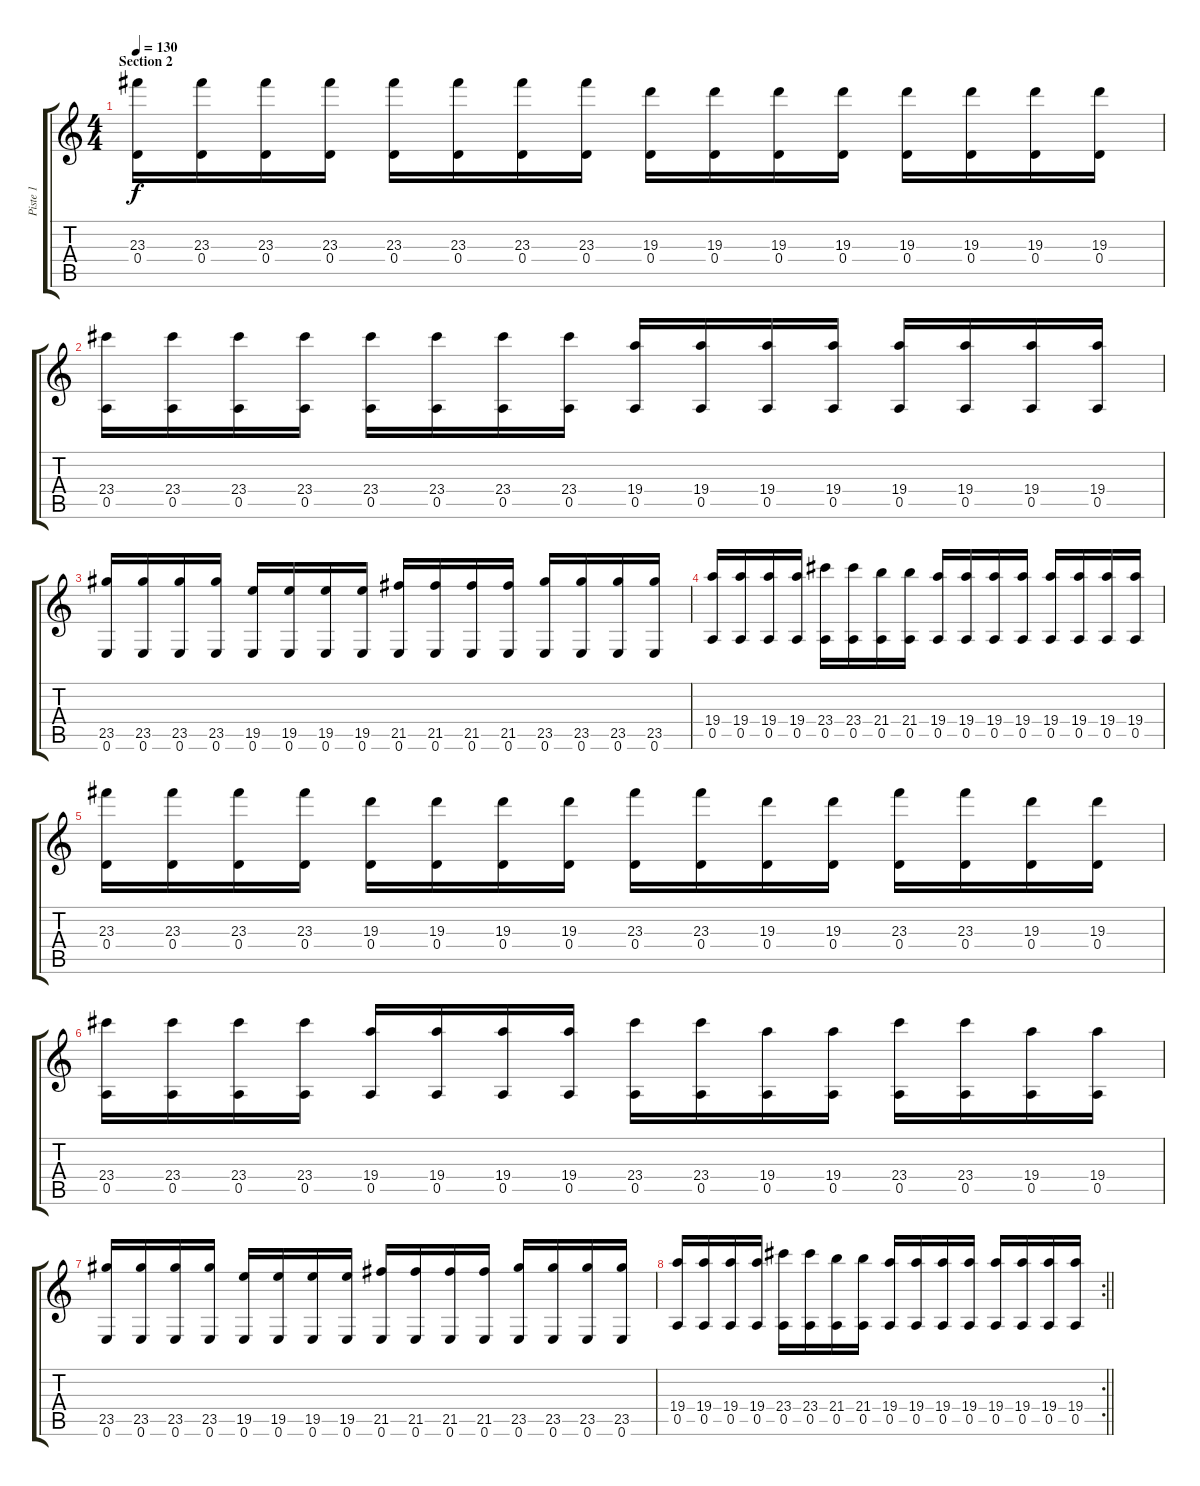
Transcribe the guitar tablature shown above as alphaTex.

\track ("Piste 1" "Piste 1") {instrument distortionguitar}
\staff {score tabs}
\tuning (E4 B3 G3 D3 A2 E2) {hide}
\ts (4 4)
\section ("" "Section 2")
\tempo 130
\clef g2
\ks c
(23.3 0.4).16{dy f} (23.3 0.4).16 (23.3 0.4).16 (23.3 0.4).16 (23.3 0.4).16 (23.3 0.4).16 (23.3 0.4).16 (23.3 0.4).16 (19.3 0.4).16 (19.3 0.4).16 (19.3 0.4).16 (19.3 0.4).16 (19.3 0.4).16 (19.3 0.4).16 (19.3 0.4).16 (19.3 0.4).16 |
(23.4 0.5).16 (23.4 0.5).16 (23.4 0.5).16 (23.4 0.5).16 (23.4 0.5).16 (23.4 0.5).16 (23.4 0.5).16 (23.4 0.5).16 (19.4 0.5).16 (19.4 0.5).16 (19.4 0.5).16 (19.4 0.5).16 (19.4 0.5).16 (19.4 0.5).16 (19.4 0.5).16 (19.4 0.5).16 |
(23.5 0.6).16 (23.5 0.6).16 (23.5 0.6).16 (23.5 0.6).16 (19.5 0.6).16 (19.5 0.6).16 (19.5 0.6).16 (19.5 0.6).16 (21.5 0.6).16 (21.5 0.6).16 (21.5 0.6).16 (21.5 0.6).16 (23.5 0.6).16 (23.5 0.6).16 (23.5 0.6).16 (23.5 0.6).16 |
(19.4 0.5).16 (19.4 0.5).16 (19.4 0.5).16 (19.4 0.5).16 (23.4 0.5).16 (23.4 0.5).16 (21.4 0.5).16 (21.4 0.5).16 (19.4 0.5).16 (19.4 0.5).16 (19.4 0.5).16 (19.4 0.5).16 (19.4 0.5).16 (19.4 0.5).16 (19.4 0.5).16 (19.4 0.5).16 |
(23.3 0.4).16 (23.3 0.4).16 (23.3 0.4).16 (23.3 0.4).16 (19.3 0.4).16 (19.3 0.4).16 (19.3 0.4).16 (19.3 0.4).16 (23.3 0.4).16 (23.3 0.4).16 (19.3 0.4).16 (19.3 0.4).16 (23.3 0.4).16 (23.3 0.4).16 (19.3 0.4).16 (19.3 0.4).16 |
(23.4 0.5).16 (23.4 0.5).16 (23.4 0.5).16 (23.4 0.5).16 (19.4 0.5).16 (19.4 0.5).16 (19.4 0.5).16 (19.4 0.5).16 (23.4 0.5).16 (23.4 0.5).16 (19.4 0.5).16 (19.4 0.5).16 (23.4 0.5).16 (23.4 0.5).16 (19.4 0.5).16 (19.4 0.5).16 |
(23.5 0.6).16 (23.5 0.6).16 (23.5 0.6).16 (23.5 0.6).16 (19.5 0.6).16 (19.5 0.6).16 (19.5 0.6).16 (19.5 0.6).16 (21.5 0.6).16 (21.5 0.6).16 (21.5 0.6).16 (21.5 0.6).16 (23.5 0.6).16 (23.5 0.6).16 (23.5 0.6).16 (23.5 0.6).16 |
\rc 2
\barLineRight lightlight
(19.4 0.5).16 (19.4 0.5).16 (19.4 0.5).16 (19.4 0.5).16 (23.4 0.5).16 (23.4 0.5).16 (21.4 0.5).16 (21.4 0.5).16 (19.4 0.5).16 (19.4 0.5).16 (19.4 0.5).16 (19.4 0.5).16 (19.4 0.5).16 (19.4 0.5).16 (19.4 0.5).16 (19.4 0.5).16
